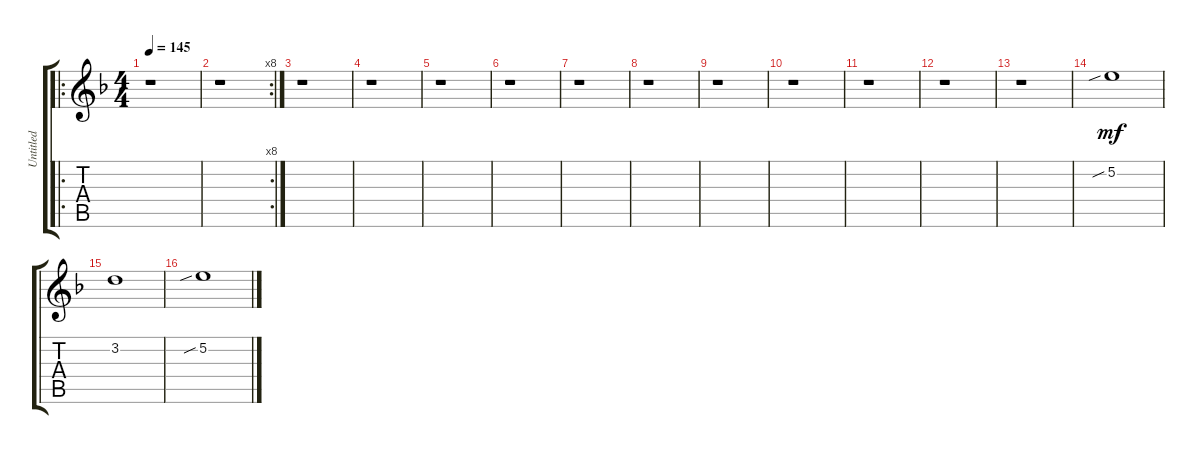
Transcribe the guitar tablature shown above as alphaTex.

\track ("Untitled" "Untitled") {instrument overdrivenguitar}
\staff {score tabs}
\tuning (E4 B3 G3 D3 A2 D2) {hide}
\ro
\ts (4 4)
\tempo 145
\clef g2
\ks f
r.1{dy mf instrument overdrivenguitar} |
\rc 8
r.1 |
r.1 |
r.1 |
r.1 |
r.1 |
r.1 |
r.1 |
r.1 |
r.1 |
r.1 |
r.1 |
r.1 |
5.2{sib}.1 |
3.2.1 |
5.2{sib}.1
